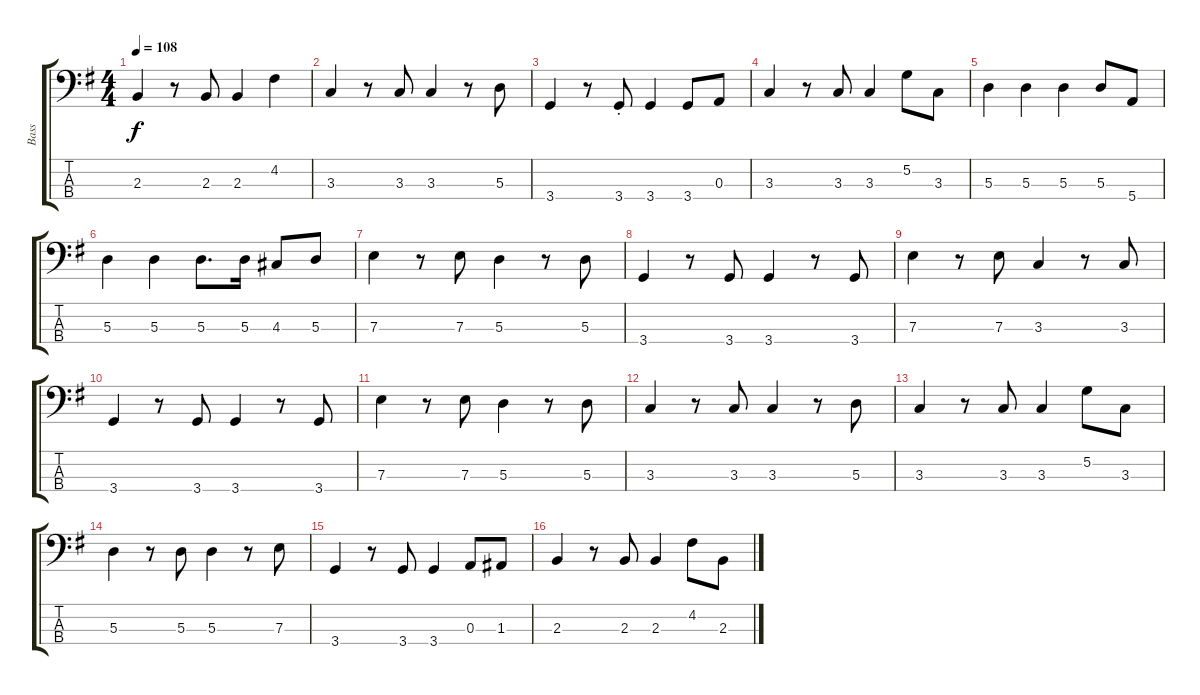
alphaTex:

\track ("Bass" "Bass") {instrument electricbasspick}
\staff {score tabs}
\tuning (G2 D2 A1 E1) {hide}
\ts (4 4)
\tempo 108
\clef f4
\ks g
2.3.4{dy f} r.8 2.3.8 2.3.4 4.2.4 |
3.3.4 r.8 3.3.8 3.3.4 r.8 5.3.8 |
3.4.4 r.8 3.4{st}.8 3.4.4 3.4.8 0.3.8 |
3.3.4 r.8 3.3.8 3.3.4 5.2.8 3.3.8 |
5.3.4 5.3.4 5.3.4 5.3.8 5.4.8 |
5.3.4 5.3.4 5.3.8{d} 5.3.16 4.3.8 5.3.8 |
7.3.4 r.8 7.3.8 5.3.4 r.8 5.3.8 |
3.4.4 r.8 3.4.8 3.4.4 r.8 3.4.8 |
7.3.4 r.8 7.3.8 3.3.4 r.8 3.3.8 |
3.4.4 r.8 3.4.8 3.4.4 r.8 3.4.8 |
7.3.4 r.8 7.3.8 5.3.4 r.8 5.3.8 |
3.3.4 r.8 3.3.8 3.3.4 r.8 5.3.8 |
3.3.4 r.8 3.3.8 3.3.4 5.2.8 3.3.8 |
5.3.4 r.8 5.3.8 5.3.4 r.8 7.3.8 |
3.4.4 r.8 3.4.8 3.4.4 0.3.8 1.3.8 |
2.3.4 r.8 2.3.8 2.3.4 4.2.8 2.3.8
